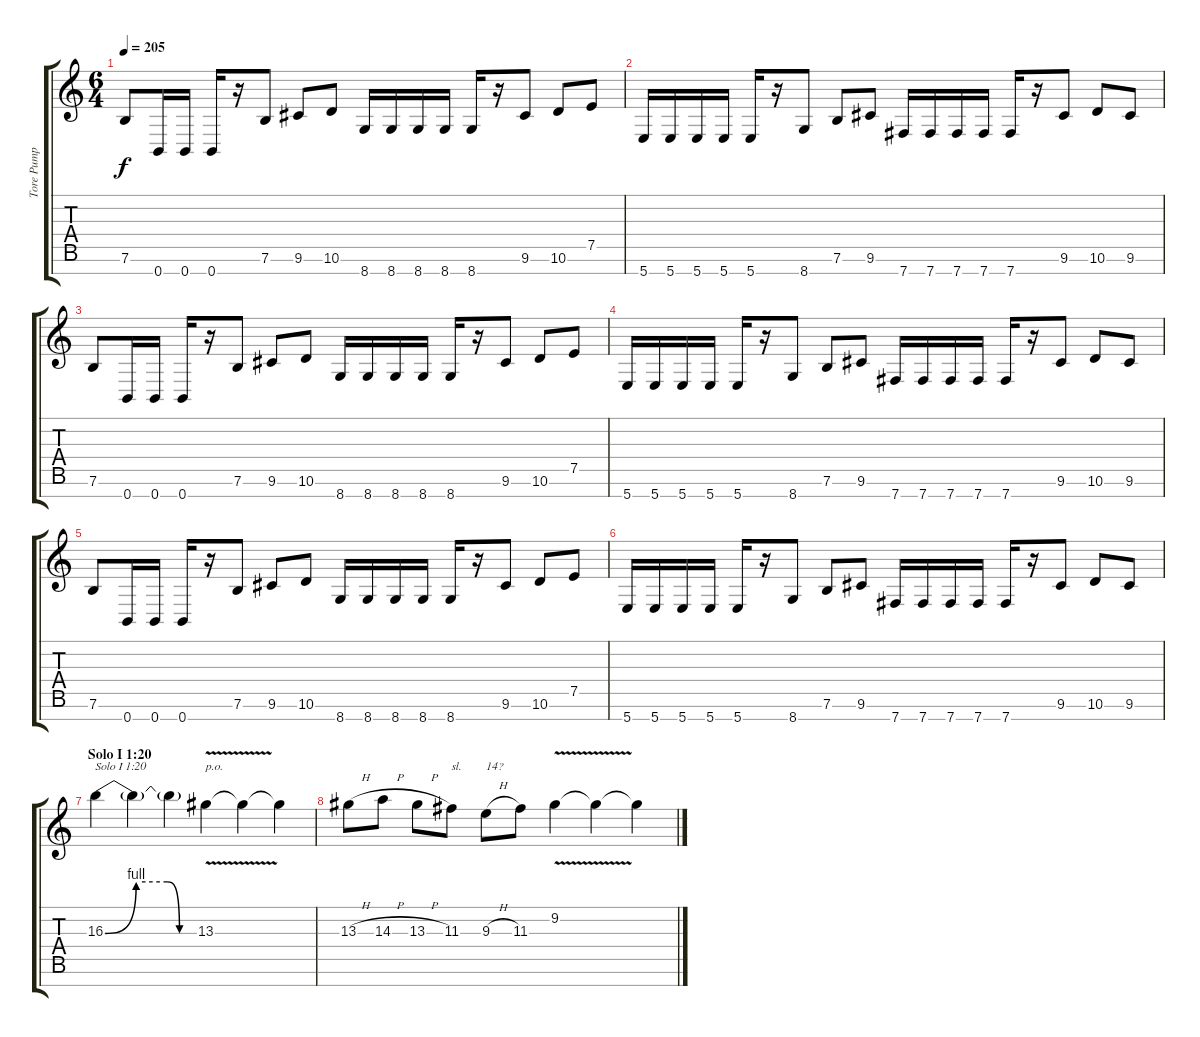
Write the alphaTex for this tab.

\track ("Tore Pump Pimp" "Tore Pump ") {instrument distortionguitar}
\staff {score tabs}
\tuning (E4 B3 G3 D3 A2 E2 B1) {hide}
\ts (6 4)
\tempo 205
\clef g2
\ks c
7.6.8{dy f} 0.7.16 0.7.16 0.7.16 r.16 7.6.8 9.6.8 10.6.8 8.7.16 8.7.16 8.7.16 8.7.16 8.7.16 r.16 9.6.8 10.6.8 7.5.8 |
5.7.16 5.7.16 5.7.16 5.7.16 5.7.16 r.16 8.7.8 7.6.8 9.6.8 7.7.16 7.7.16 7.7.16 7.7.16 7.7.16 r.16 9.6.8 10.6.8 9.6.8 |
7.6.8 0.7.16 0.7.16 0.7.16 r.16 7.6.8 9.6.8 10.6.8 8.7.16 8.7.16 8.7.16 8.7.16 8.7.16 r.16 9.6.8 10.6.8 7.5.8 |
5.7.16 5.7.16 5.7.16 5.7.16 5.7.16 r.16 8.7.8 7.6.8 9.6.8 7.7.16 7.7.16 7.7.16 7.7.16 7.7.16 r.16 9.6.8 10.6.8 9.6.8 |
7.6.8 0.7.16 0.7.16 0.7.16 r.16 7.6.8 9.6.8 10.6.8 8.7.16 8.7.16 8.7.16 8.7.16 8.7.16 r.16 9.6.8 10.6.8 7.5.8 |
5.7.16 5.7.16 5.7.16 5.7.16 5.7.16 r.16 8.7.8 7.6.8 9.6.8 7.7.16 7.7.16 7.7.16 7.7.16 7.7.16 r.16 9.6.8 10.6.8 9.6.8 |
\section ("" "Solo I 1:20")
16.3{be (custom 0 0 20 4 40 4 48 0 60 0)}.4{txt "Solo I 1:20"} 16.3{t}.4 16.3{t}.4 13.3{v}.4{txt "p.o."} 13.3{t}.4 13.3{t}.4 |
13.3{h}.8 14.3{h}.8 13.3{h}.8 11.3.8{txt "sl."} 9.3{h}.8{txt "14?"} 11.3.8 9.2{v}.4 9.2{t}.4 9.2{t}.4
